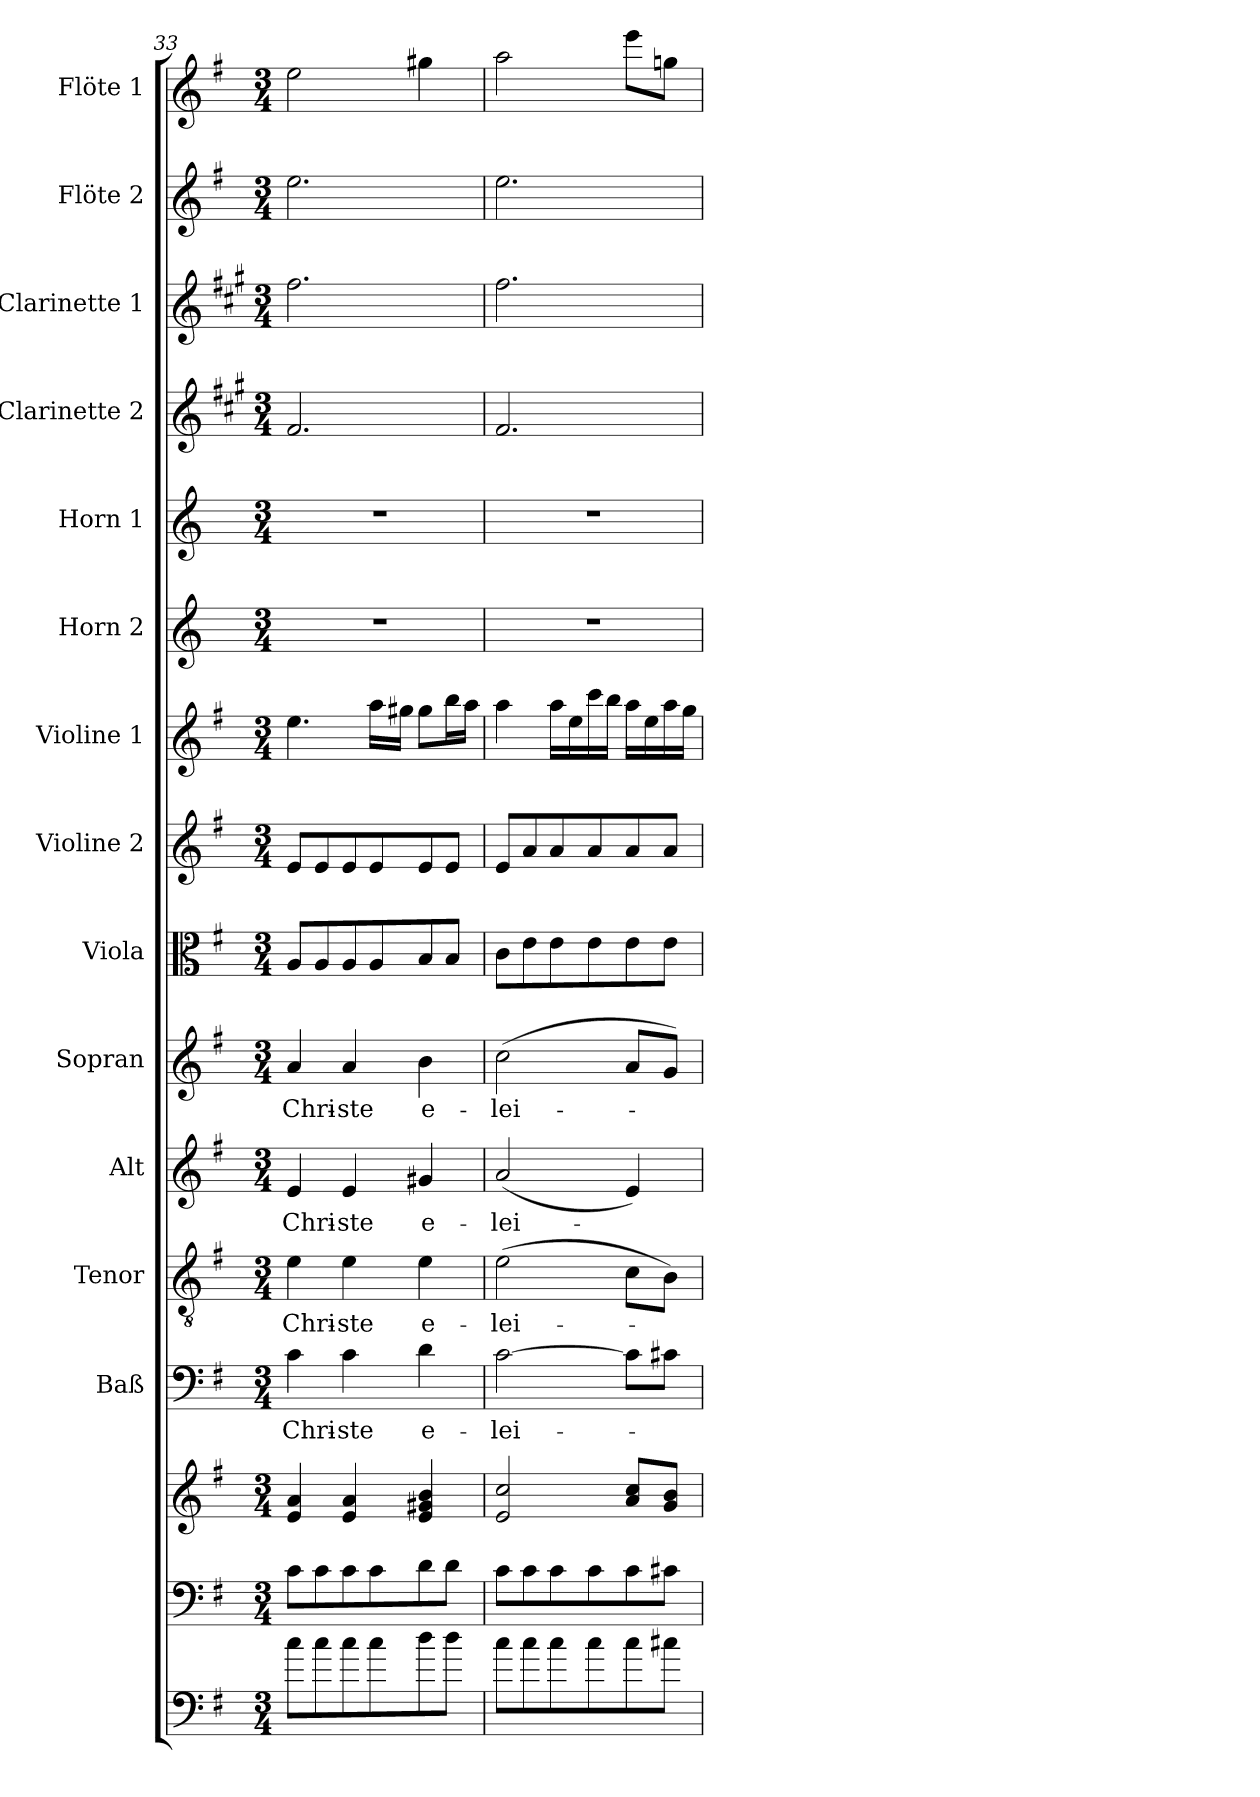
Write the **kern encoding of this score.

**kern	**kern	**kern	**kern	**text	**kern	**text	**kern	**text	**kern	**text	**kern	**kern	**kern	**kern	**kern	**kern	**kern	**kern	**kern
*part15	*part14	*part14	*part13	*part13	*part12	*part12	*part11	*part11	*part10	*part10	*part9	*part8	*part7	*part6	*part5	*part4	*part3	*part2	*part1
*staff16	*staff15	*staff14	*staff13	*staff13	*staff12	*staff12	*staff11	*staff11	*staff10	*staff10	*staff9	*staff8	*staff7	*staff6	*staff5	*staff4	*staff3	*staff2	*staff1
*	*	*	*I"Baß	*	*I"Tenor	*	*I"Alt	*	*I"Sopran	*	*I"Viola	*I"Violine 2	*I"Violine 1	*I"Horn 2	*I"Horn 1	*I"Clarinette 2	*I"Clarinette 1	*I"Flöte 2	*I"Flöte 1
*	*	*	*I'Baß	*	*I'Ten	*	*I'Alt	*	*I'Sop	*	*I'Vla.	*I'Vln. 2	*I'Vln. 1	*I'Hrn. 2	*I'Hrn. 1	*I'Cl. 2	*I'Cl. 1	*I'Fl. 2	*I'Fl. 1
*clefF4	*clefF4	*clefG2	*clefF4	*	*clefGv2	*	*clefG2	*	*clefG2	*	*clefC3	*clefG2	*clefG2	*clefG2	*clefG2	*clefG2	*clefG2	*clefG2	*clefG2
*ITrd7c12	*	*	*	*	*	*	*	*	*	*	*	*	*	*ITrd3c5	*ITrd3c5	*ITrd1c2	*ITrd1c2	*	*
*k[f#]	*k[f#]	*k[f#]	*k[f#]	*	*k[f#]	*	*k[f#]	*	*k[f#]	*	*k[f#]	*k[f#]	*k[f#]	*k[f#]	*k[f#]	*k[f#]	*k[f#]	*k[f#]	*k[f#]
*G:	*G:	*G:	*G:	*	*G:	*	*G:	*	*G:	*	*G:	*G:	*G:	*G:	*G:	*G:	*G:	*G:	*G:
*M3/4	*M3/4	*M3/4	*M3/4	*	*M3/4	*	*M3/4	*	*M3/4	*	*M3/4	*M3/4	*M3/4	*M3/4	*M3/4	*M3/4	*M3/4	*M3/4	*M3/4
=33	=33	=33	=33	=33	=33	=33	=33	=33	=33	=33	=33	=33	=33	=33	=33	=33	=33	=33	=33
!	!	!	!	!LO:LY:b	!	!LO:LY:b	!	!LO:LY:b	!	!LO:LY:b	!	!	!	!	!	!	!	!	!
8c\L	8c\L	4e/ 4a/	4c\	Chri-	4e\	Chri-	4e/	Chri-	4a/	Chri-	8A/L	8e/L	4.ee\	2.r	2.r	2.e/	2.ee\	2.ee\	2ee\
8c\	8c\	.	.	.	.	.	.	.	.	.	8A/	8e/	.	.	.	.	.	.	.
!	!	!	!	!LO:LY:b	!	!LO:LY:b	!	!LO:LY:b	!	!LO:LY:b	!	!	!	!	!	!	!	!	!
8c\	8c\	4e/ 4a/	4c\	-ste	4e\	-ste	4e/	-ste	4a/	-ste	8A/	8e/	.	.	.	.	.	.	.
8c\	8c\	.	.	.	.	.	.	.	.	.	8A/	8e/	16aa\LL	.	.	.	.	.	.
.	.	.	.	.	.	.	.	.	.	.	.	.	16gg#X\JJ	.	.	.	.	.	.
!	!	!	!	!LO:LY:b	!	!LO:LY:b	!	!LO:LY:b	!	!LO:LY:b	!	!	!	!	!	!	!	!	!
8d\	8d\	4e/ 4g#X/ 4b/	4d\	e-	4e\	e-	4g#X/	e-	4b\	e-	8B/	8e/	8gg#\L	.	.	.	.	.	4gg#X\
8d\J	8d\J	.	.	.	.	.	.	.	.	.	8B/J	8e/J	16bb\L	.	.	.	.	.	.
.	.	.	.	.	.	.	.	.	.	.	.	.	16aa\JJ	.	.	.	.	.	.
=34	=34	=34	=34	=34	=34	=34	=34	=34	=34	=34	=34	=34	=34	=34	=34	=34	=34	=34	=34
!	!	!	!	!LO:LY:b	!	!LO:LY:b	!	!LO:LY:b	!	!LO:LY:b	!	!	!	!	!	!	!	!	!
8c\L	8c\L	2e/ 2cc/	[2c\	-lei-	(>2e\	-lei-	(<2a/	-lei-	(<2cc\	-lei-	8c\L	8e/L	4aa\	2.r	2.r	2.e/	2.ee\	2.ee\	2aa\
8c\	8c\	.	.	.	.	.	.	.	.	.	8e\	8a/	.	.	.	.	.	.	.
8c\	8c\	.	.	.	.	.	.	.	.	.	8e\	8a/	16aa\LL	.	.	.	.	.	.
.	.	.	.	.	.	.	.	.	.	.	.	.	16ee\	.	.	.	.	.	.
8c\	8c\	.	.	.	.	.	.	.	.	.	8e\	8a/	16ccc\	.	.	.	.	.	.
.	.	.	.	.	.	.	.	.	.	.	.	.	16bb\JJ	.	.	.	.	.	.
8c\	8c\	8a/ 8cc/L	8c\L]	.	8c\L	.	4e/)	.	8a/L	.	8e\	8a/	16aa\LL	.	.	.	.	.	8eee\L
.	.	.	.	.	.	.	.	.	.	.	.	.	16ee\	.	.	.	.	.	.
8c#X\J	8c#X\J	8g/ 8b/J	8c#X\J	.	8B\J)	.	.	.	8g/J)	.	8e\J	8a/J	16aa\	.	.	.	.	.	8ggn\J
.	.	.	.	.	.	.	.	.	.	.	.	.	16gg\JJ	.	.	.	.	.	.
=	=	=	=	=	=	=	=	=	=	=	=	=	=	=	=	=	=	=	=
*-	*-	*-	*-	*-	*-	*-	*-	*-	*-	*-	*-	*-	*-	*-	*-	*-	*-	*-	*-
